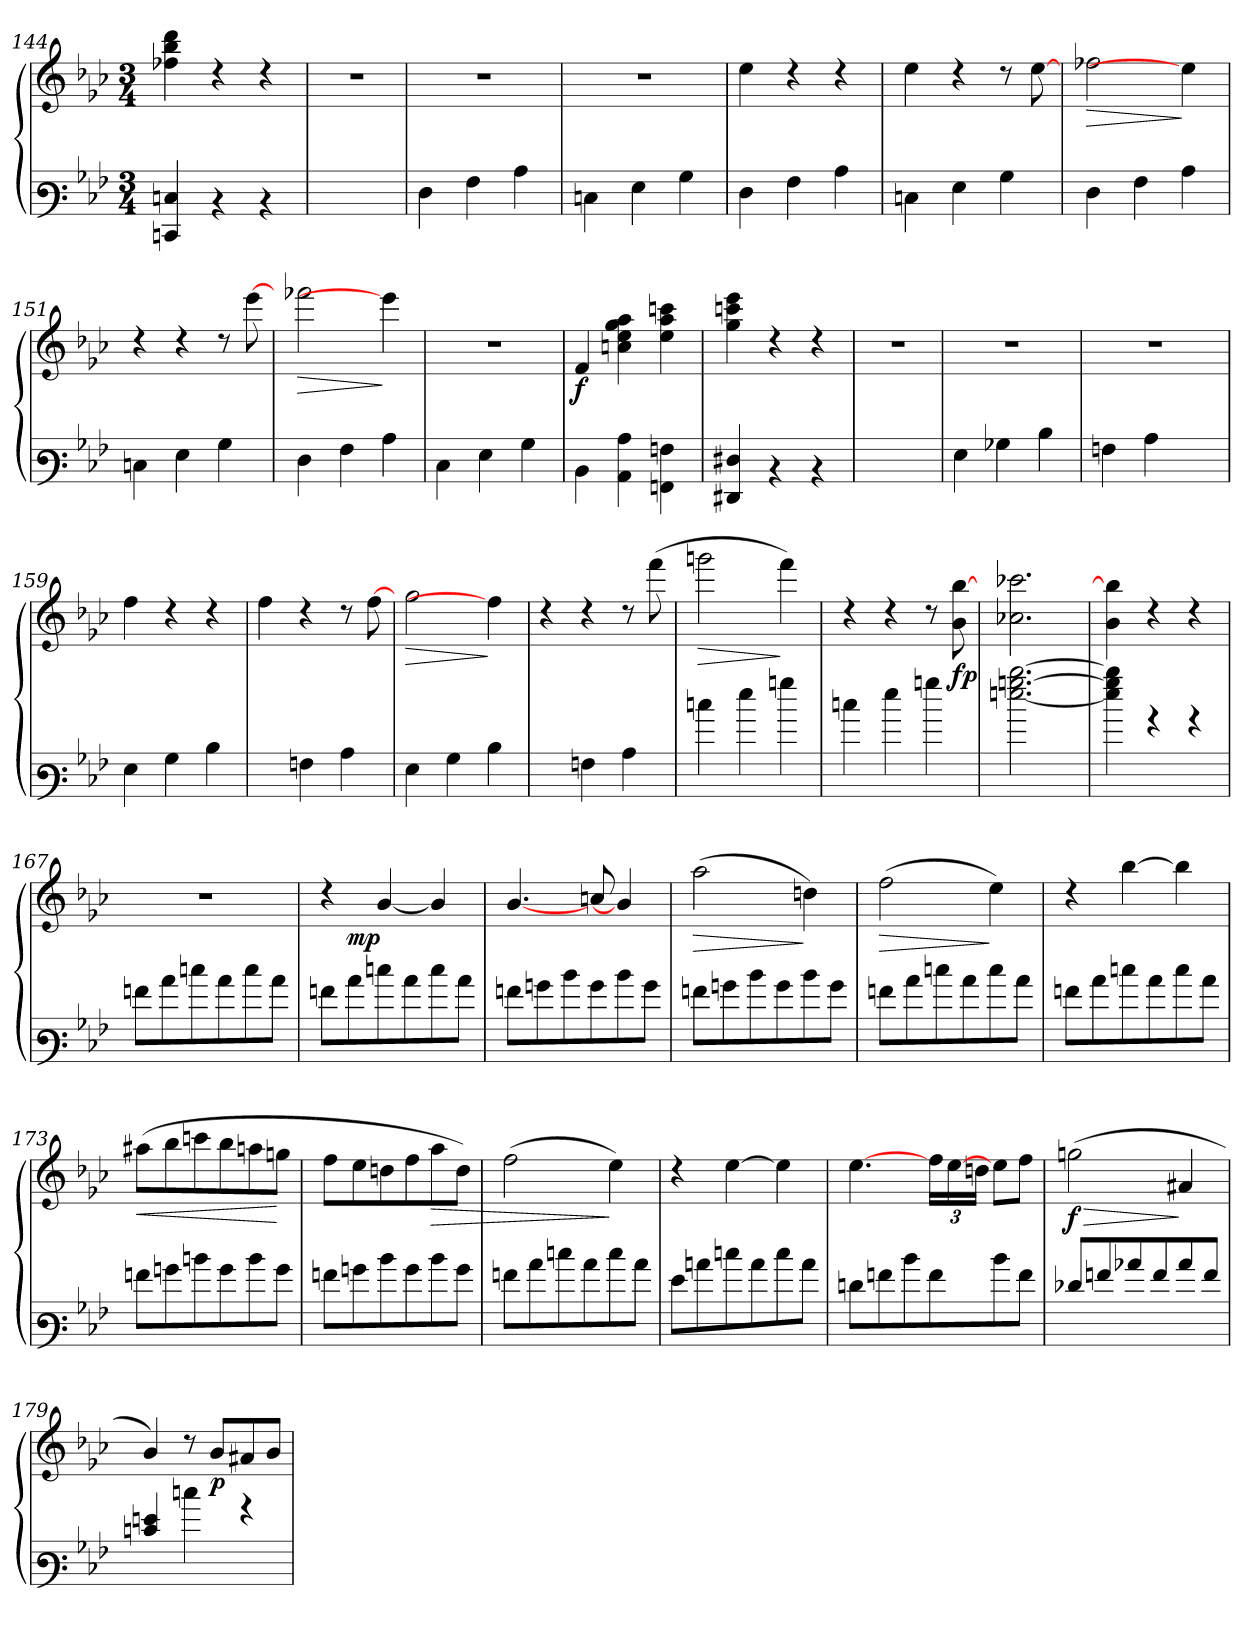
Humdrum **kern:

**kern	**kern	**dynam
*part1	*part1	*part1
*staff2	*staff1	*staff1/2
*clefF3	*clefG3	*
*k[b-e-a-]	*k[b-e-a-]	*
*M3/4	*M3/4	*
=144	=144	=144
4EEn/ 4En/	4dd-X\ 4gg\ 4bb-\	.
4rD	4rb	.
4rD	4rb	.
=145	=145	=145
2.ryy	2.r	.
=146	=146	=146
4F\	2.r	.
4A-\	.	.
4c\	.	.
=147	=147	=147
4En\	2.r	.
4G\	.	.
4B-\	.	.
!!LO:LB:g=z
=148	=148	=148
4F\	4cc\	.
4A-\	4rb	.
4c\	4rb	.
=149	=149	=149
4En\	4cc\	.
4G\	4rb	.
4B-\	8rb	.
.	[>8cc\	.
=150	=150	=150
!	!	!LO:HP:b
4F\	2dd-X\	>
4A-\	.	.
4c\	4cc\]	]
=151	=151	=151
4En\	4rb	.
4G\	4rb	.
4B-\	8rb	.
.	[>8ccc\	.
=152	=152	=152
!	!	!LO:HP:b
4F\	2ddd-X\	>
4A-\	.	.
4c\	4ccc\]	]
=153	=153	=153
4E-\	2.r	.
4G\	.	.
4B-\	.	.
=154	=154	=154
!	!	!LO:DY:b
4D\	4d/	f
4C\ 4c\	4an\ 4cc\ 4ee-\ 4ff\	.
4AAn\ 4An\	4cc\ 4ff\ 4aan\	.
!!LO:LB:g=z
=155	=155	=155
4FF#X/ 4F#X/	4ee-\ 4aan\ 4ccc\	.
4rD	4rb	.
4rD	4rb	.
=156	=156	=156
2.ryy	2.r	.
=157	=157	=157
4G\	2.r	.
4B-X\	.	.
4d\	.	.
=158	=158	=158
4An\	2.r	.
4c\	.	.
4ryy	.	.
=159	=159	=159
4G\	4dd\	.
4B-\	4rb	.
4d\	4rb	.
=160	=160	=160
4ryy	4dd\	.
4An\	4rb	.
4c\	8rb	.
.	[>8dd\	.
=161	=161	=161
!	!	!LO:HP:b
4G\	2ee-\	>
4B-\	.	.
4d\	4dd\]	]
=162	=162	=162
4ryy	4rb	.
4An\	4rb	.
4c\	8rb	.
.	(>8ddd\	.
!!LO:PB:g=z
=163	=163	=163
!	!	!LO:HP:b
4ee\	2eee\	>
4gg\	.	.
4bb\	4ddd\)	]
=164	=164	=164
4ee\	4rb	.
4gg\	4rb	.
4bb\	8rb	.
!	!	!LO:DY:b
.	8g\ [>8gg\	fp
=165	=165	=165
[<2.ggn\ [>2.bb\ [>2.ddd\	2.a-X\ 2.aa-X\	.
=166	=166	=166
4gg\] 4bb\] 4ddd\]	4g\ 4gg\]	.
4rb	4rb	.
4rb	4rb	.
=167	=167	=167
8a\L	2.r	.
8cc\	.	.
8ee\	.	.
8cc\	.	.
8ee\	.	.
8cc\J	.	.
=168	=168	=168
8a\L	4rb	.
!	!	!LO:DY:a=2
8cc\	.	mp
8ee\	[<4g/	.
8cc\	.	.
8ee\	4g/]	.
8cc\J	.	.
=169	=169	=169
8a\L	[<4.g/	.
8b\	.	.
8dd\	.	.
8b\	8a/	.
8dd\	4g/]	.
8b\J	.	.
!!LO:LB:g=z
=170	=170	=170
!	!	!LO:HP:b
8a\L	(>2ff\	>
8b\	.	.
8dd\	.	.
8b\	.	.
8dd\	4bn\)	]
8b\J	.	.
=171	=171	=171
!	!	!LO:HP:b
8a\L	(>2dd\	>
8cc\	.	.
8ee\	.	.
8cc\	.	.
8ee\	4cc\)	]
8cc\J	.	.
=172	=172	=172
8a\L	4rb	.
8cc\	.	.
8ee\	[>4gg\	.
8cc\	.	.
8ee\	4gg\]	.
8cc\J	.	.
=173	=173	=173
!	!	!LO:HP:b
8a\L	(>8ff#X\L	<
8b\	8gg\	.
8ddn\	8aa\	.
8b\	8gg\	.
8dd\	8ffn\	.
8b\J	8ee\J	[
=174	=174	=174
8a\L	8dd\L	.
8b\	8cc\	.
8dd\	8bn\	.
8b\	8dd\	.
!	!	!LO:HP:b
8dd\	8ff\	>
8b\J	8b\J)	.
=175	=175	=175
8a\L	(>2dd\	.
8cc\	.	.
8ee\	.	.
8cc\	.	.
8ee\	4cc\)	]
8cc\J	.	.
!!LO:LB:g=z
=176	=176	=176
8g\L	4rb	.
8ccn\	.	.
8ee\	[>4cc\	.
8cc\	.	.
8ee\	4cc\]	.
8cc\J	.	.
=177	=177	=177
8fn\L	[>4.cc\	.
8a\	.	.
8dd\	.	.
8a\	24dd\LL	.
.	24cc\	.
.	24bn\JJ	.
8dd\	8cc\L]	.
8a\J	8dd\J	.
=178	=178	=178
!	!	!LO:HP:b
!	!	!LO:DY:n=1:b
8f-X/L	(>2ee\	> f
8a/	.	.
8cc-X/	.	.
8a/	.	.
8cc-/	4f#X/	]
8a/J	.	.
=179	=179	=179
4e/ 4gn/	4g/)	.
4ee\	8rb	.
!	!	!LO:DY:b
.	8g/L	p
4rb	8f#X/	.
.	8g/J	.
=	=	=
*-	*-	*-
